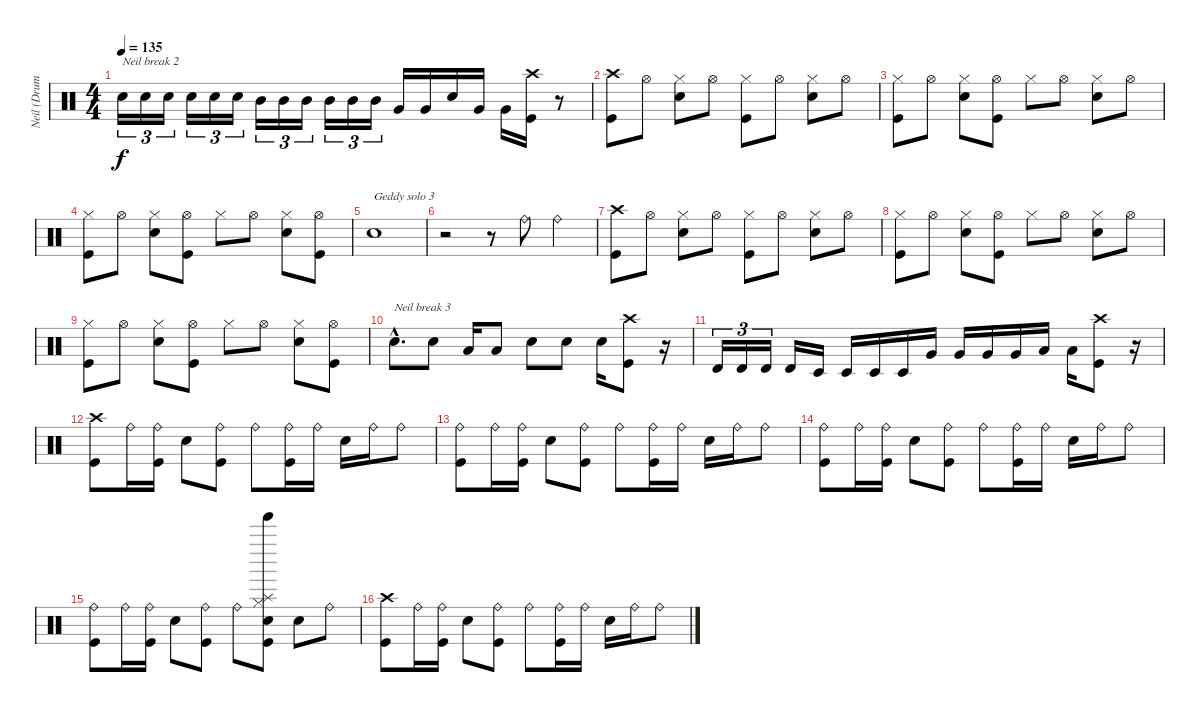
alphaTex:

\track ("Neil (Drums)" "Neil (Drum") {instrument percussion}
\staff {score}
\articulation defaults
\ts (4 4)
\tempo 135
\clef neutral
\ks c "Electric Snare (hit)".16{tu (3 2) txt "Neil break 2" dy f} "Electric Snare (hit)".16{tu (3 2)} "Electric Snare (hit)".16{tu (3 2)} "Electric Snare (hit)".16{tu (3 2)} "Electric Snare (hit)".16{tu (3 2)} "Electric Snare (hit)".16{tu (3 2)} "Mid Tom (hit)".16{tu (3 2)} "Mid Tom (hit)".16{tu (3 2)} "Mid Tom (hit)".16{tu (3 2)} "Mid Tom (hit)".16{tu (3 2)} "Mid Tom (hit)".16{tu (3 2)} "Mid Tom (hit)".16{tu (3 2)} "Very Low Tom (hit)".16 "Very Low Tom (hit)".16 "Electric Snare (hit)".16 "Very Low Tom (hit)".16 "Very Low Tom (hit)".16
("Crash high (hit)" "Kick (hit)").16 r.8 |
("Crash high (hit)" "Kick (hit)").8 "Hi-Hat (open)".8 ("Hi-Hat (closed)" "Electric Snare (hit)").8 "Hi-Hat (open)".8 ("Hi-Hat (closed)" "Kick (hit)").8 "Hi-Hat (open)".8 ("Hi-Hat (closed)" "Electric Snare (hit)").8 "Hi-Hat (open)".8 |
("Hi-Hat (closed)" "Kick (hit)").8 "Hi-Hat (open)".8 ("Hi-Hat (closed)" "Electric Snare (hit)").8 ("Hi-Hat (open)" "Kick (hit)").8 "Hi-Hat (closed)".8 "Hi-Hat (open)".8 ("Hi-Hat (closed)" "Electric Snare (hit)").8 "Hi-Hat (open)".8 |
("Hi-Hat (closed)" "Kick (hit)").8 "Hi-Hat (open)".8 ("Hi-Hat (closed)" "Electric Snare (hit)").8 ("Hi-Hat (open)" "Kick (hit)").8 "Hi-Hat (closed)".8 "Hi-Hat (open)".8 ("Hi-Hat (closed)" "Electric Snare (hit)").8 ("Hi-Hat (open)" "Kick (hit)").8 |
"Electric Snare (hit)".1{txt "Geddy solo 3"} |
r.2 r.8 "Ride (bell)".8 "Ride (bell)".4 |
("Crash high (hit)" "Kick (hit)").8 "Hi-Hat (open)".8 ("Hi-Hat (closed)" "Electric Snare (hit)").8 "Hi-Hat (open)".8 ("Hi-Hat (closed)" "Kick (hit)").8 "Hi-Hat (open)".8 ("Hi-Hat (closed)" "Electric Snare (hit)").8 "Hi-Hat (open)".8 |
("Hi-Hat (closed)" "Kick (hit)").8 "Hi-Hat (open)".8 ("Hi-Hat (closed)" "Electric Snare (hit)").8 ("Hi-Hat (open)" "Kick (hit)").8 "Hi-Hat (closed)".8 "Hi-Hat (open)".8 ("Hi-Hat (closed)" "Electric Snare (hit)").8 "Hi-Hat (open)".8 |
("Hi-Hat (closed)" "Kick (hit)").8 "Hi-Hat (open)".8 ("Hi-Hat (closed)" "Electric Snare (hit)").8 ("Hi-Hat (open)" "Kick (hit)").8 "Hi-Hat (closed)".8 "Hi-Hat (open)".8 ("Hi-Hat (closed)" "Electric Snare (hit)").8 ("Hi-Hat (open)" "Kick (hit)").8 |
"Electric Snare (hit)"{hac}.8{d txt "Neil break 3"} "Electric Snare (hit)".8 "Low Floor Tom (hit)".16 "Low Floor Tom (hit)".8 "Electric Snare (hit)".8 "Electric Snare (hit)".8 "Electric Snare (hit)".16 ("Crash high (hit)" "Kick (hit)").8 r.16 |
"Timbale high (hit)".16{tu (3 2)} "Timbale high (hit)".16{tu (3 2)} "Timbale high (hit)".16{tu (3 2)} "Timbale high (hit)".16 "Timbale low (hit)".16 "Timbale low (hit)".16 "Timbale low (hit)".16 "Timbale low (hit)".16 "Very Low Tom (hit)".16 "Very Low Tom (hit)".16 "Very Low Tom (hit)".16 "Very Low Tom (hit)".16 "Low Floor Tom (hit)".16 "Low Floor Tom (hit)".16 ("Crash high (hit)" "Kick (hit)").8 r.16 |
("Crash high (hit)" "Kick (hit)").8 "Ride (bell)".16 ("Ride (bell)" "Kick (hit)").16 "Electric Snare (hit)".8 ("Ride (bell)" "Kick (hit)").8 "Ride (bell)".8 ("Ride (bell)" "Kick (hit)").16 "Ride (bell)".16 "Electric Snare (hit)".16 "Ride (bell)".16 "Ride (bell)".8 |
("Ride (bell)" "Kick (hit)").8 "Ride (bell)".16 ("Ride (bell)" "Kick (hit)").16 "Electric Snare (hit)".8 ("Ride (bell)" "Kick (hit)").8 "Ride (bell)".8 ("Ride (bell)" "Kick (hit)").16 "Ride (bell)".16 "Electric Snare (hit)".16 "Ride (bell)".16 "Ride (bell)".8 |
("Ride (bell)" "Kick (hit)").8 "Ride (bell)".16 ("Ride (bell)" "Kick (hit)").16 "Electric Snare (hit)".8 ("Ride (bell)" "Kick (hit)").8 "Ride (bell)".8 ("Ride (bell)" "Kick (hit)").16 "Ride (bell)".16 "Electric Snare (hit)".16 "Ride (bell)".16 "Ride (bell)".8 |
("Ride (bell)" "Kick (hit)").8 "Ride (bell)".16 ("Ride (bell)" "Kick (hit)").16 "Electric Snare (hit)".8 ("Ride (bell)" "Kick (hit)").8 "Ride (bell)".8 ("Hi-Hat (closed)" "Splash (hit)" "Hand Clap (hit)" "Tinkle Bell (hit)" "Kick (hit)").8 "Electric Snare (hit)".8 "Ride (bell)".8 |
("Crash high (hit)" "Kick (hit)").8 "Ride (bell)".16 ("Ride (bell)" "Kick (hit)").16 "Electric Snare (hit)".8 ("Ride (bell)" "Kick (hit)").8 "Ride (bell)".8 ("Ride (bell)" "Kick (hit)").16 "Ride (bell)".16 "Electric Snare (hit)".16 "Ride (bell)".16 "Ride (bell)".8
